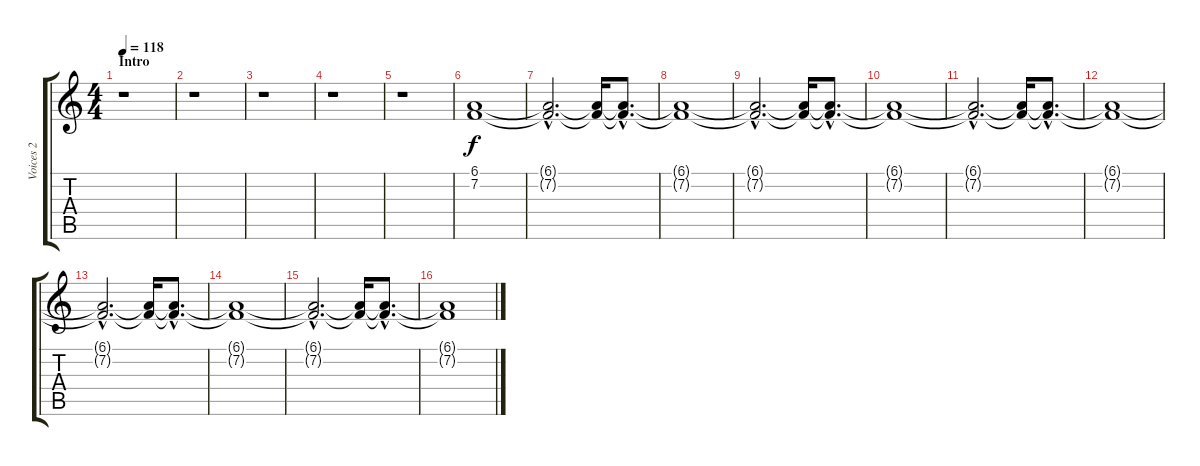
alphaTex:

\track ("Voices 2" "Voices 2") {instrument lead6voice}
\staff {score tabs}
\tuning (Eb4 Bb3 Gb3 Db3 Ab2 Eb2) {hide}
\ts (4 4)
\section ("" "Intro")
\tempo 118
\tempo 130
\tempo 118
\clef g2
\ks c
r.1{dy f instrument lead6voice} |
r.1 |
r.1 |
r.1 |
r.1 |
(6.1 7.2).1{volume 3} |
(6.1{hac t} 7.2{hac t}).2{d volume 0} (6.1{t} 7.2{t}).16 (6.1{hac t} 7.2{hac t}).8{d volume 5} |
(6.1{t} 7.2{t}).1 |
(6.1{hac t} 7.2{hac t}).2{d volume 0} (6.1{t} 7.2{t}).16 (6.1{hac t} 7.2{hac t}).8{d volume 7} |
(6.1{t} 7.2{t}).1 |
(6.1{hac t} 7.2{hac t}).2{d volume 0} (6.1{t} 7.2{t}).16 (6.1{hac t} 7.2{hac t}).8{d volume 9} |
(6.1{t} 7.2{t}).1 |
(6.1{hac t} 7.2{hac t}).2{d volume 0} (6.1{t} 7.2{t}).16 (6.1{hac t} 7.2{hac t}).8{d volume 9} |
(6.1{t} 7.2{t}).1 |
(6.1{hac t} 7.2{hac t}).2{d volume 0} (6.1{t} 7.2{t}).16 (6.1{hac t} 7.2{hac t}).8{d volume 9} |
(6.1{t} 7.2{t}).1
